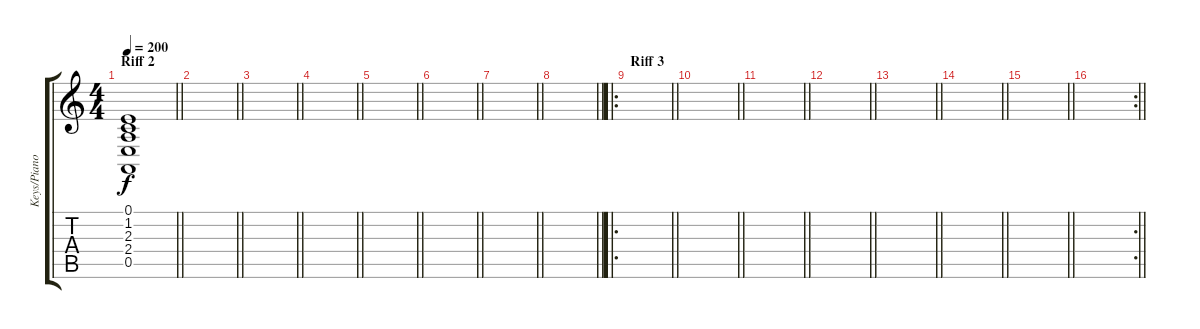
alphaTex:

\track ("Keys/Piano L.H." "Keys/Piano") {instrument pad2warm}
\staff {score tabs}
\tuning (E4 B3 G3 D3 A2 D2) {hide}
\ts (4 4)
\section ("" "Riff 2")
\tempo 200
\clef g2
\barLineRight lightlight
\ks c
(0.1{t} 1.2{t} 2.3{t} 2.4{t} 0.5{t}).1{dy f} |
\barLineRight lightlight
|
\barLineRight lightlight
|
\barLineRight lightlight
|
\barLineRight lightlight
|
\barLineRight lightlight
|
\barLineRight lightlight
|
\barLineRight lightlight
|
\ro
\section ("" "Riff 3")
\barLineRight lightlight
|
\barLineRight lightlight
|
\barLineRight lightlight
|
\barLineRight lightlight
|
\barLineRight lightlight
|
\barLineRight lightlight
|
\barLineRight lightlight
|
\rc 2
\barLineRight lightlight
